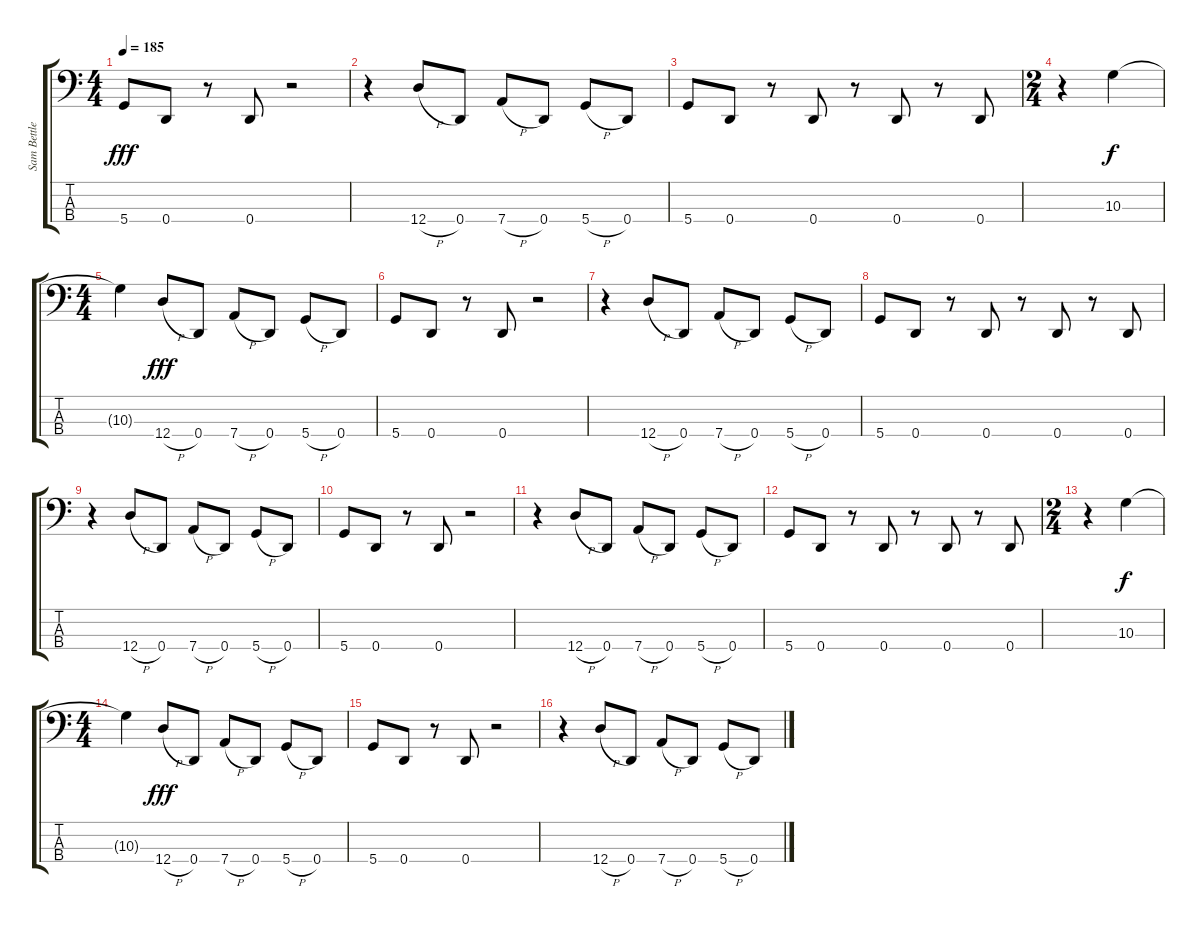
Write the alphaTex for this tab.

\track ("Sam Bettley" "Sam Bettle") {instrument electricbasspick}
\staff {score tabs}
\tuning (G2 D2 A1 D1) {hide}
\ts (4 4)
\tempo 185
\clef f4
\ks c
5.4.8{dy fff} 0.4.8 r.8 0.4.8 r.2 |
r.4 12.4{h}.8 0.4.8 7.4{h}.8 0.4.8 5.4{h}.8 0.4.8 |
5.4.8 0.4.8 r.8 0.4.8 r.8 0.4.8 r.8 0.4.8 |
\ts (2 4)
r.4 10.3.4{dy f} |
\ts (4 4)
10.3{t}.4 12.4{h}.8{dy fff} 0.4.8 7.4{h}.8 0.4.8 5.4{h}.8 0.4.8 |
5.4.8 0.4.8 r.8 0.4.8 r.2 |
r.4 12.4{h}.8 0.4.8 7.4{h}.8 0.4.8 5.4{h}.8 0.4.8 |
5.4.8 0.4.8 r.8 0.4.8 r.8 0.4.8 r.8 0.4.8 |
r.4 12.4{h}.8 0.4.8 7.4{h}.8 0.4.8 5.4{h}.8 0.4.8 |
5.4.8 0.4.8 r.8 0.4.8 r.2 |
r.4 12.4{h}.8 0.4.8 7.4{h}.8 0.4.8 5.4{h}.8 0.4.8 |
5.4.8 0.4.8 r.8 0.4.8 r.8 0.4.8 r.8 0.4.8 |
\ts (2 4)
r.4 10.3.4{dy f} |
\ts (4 4)
10.3{t}.4 12.4{h}.8{dy fff} 0.4.8 7.4{h}.8 0.4.8 5.4{h}.8 0.4.8 |
5.4.8 0.4.8 r.8 0.4.8 r.2 |
r.4 12.4{h}.8 0.4.8 7.4{h}.8 0.4.8 5.4{h}.8 0.4.8
